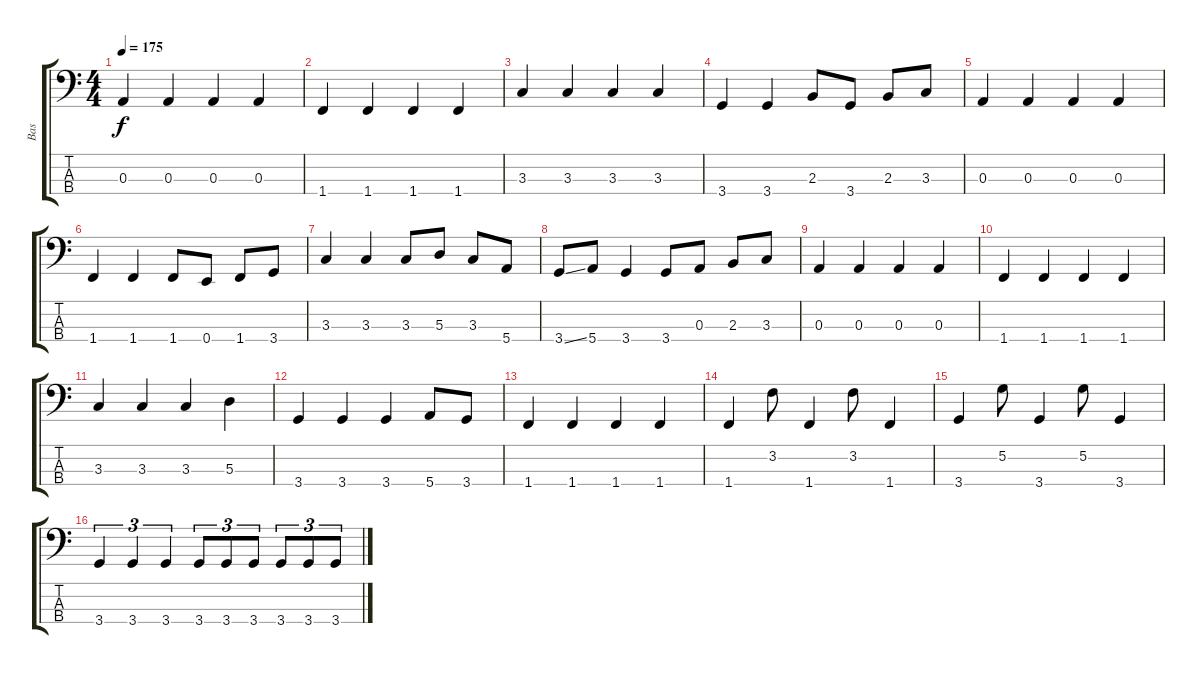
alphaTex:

\track ("Bas" "Bas") {instrument electricbasspick}
\staff {score tabs}
\tuning (G2 D2 A1 E1) {hide}
\ts (4 4)
\tempo 175
\clef f4
\ks c
0.3.4{dy f} 0.3.4 0.3.4 0.3.4 |
1.4.4 1.4.4 1.4.4 1.4.4 |
3.3.4 3.3.4 3.3.4 3.3.4 |
3.4.4 3.4.4 2.3.8 3.4.8 2.3.8 3.3.8 |
0.3.4 0.3.4 0.3.4 0.3.4 |
1.4.4 1.4.4 1.4.8 0.4.8 1.4.8 3.4.8 |
3.3.4 3.3.4 3.3.8 5.3.8 3.3.8 5.4.8 |
3.4{ss}.8 5.4.8 3.4.4 3.4.8 0.3.8 2.3.8 3.3.8 |
0.3.4 0.3.4 0.3.4 0.3.4 |
1.4.4 1.4.4 1.4.4 1.4.4 |
3.3.4 3.3.4 3.3.4 5.3.4 |
3.4.4 3.4.4 3.4.4 5.4.8 3.4.8 |
1.4.4 1.4.4 1.4.4 1.4.4 |
1.4.4 3.2.8 1.4.4 3.2.8 1.4.4 |
3.4.4 5.2.8 3.4.4 5.2.8 3.4.4 |
3.4.4{tu (3 2)} 3.4.4{tu (3 2)} 3.4.4{tu (3 2)} 3.4.8{tu (3 2)} 3.4.8{tu (3 2)} 3.4.8{tu (3 2)} 3.4.8{tu (3 2)} 3.4.8{tu (3 2)} 3.4.8{tu (3 2)}
